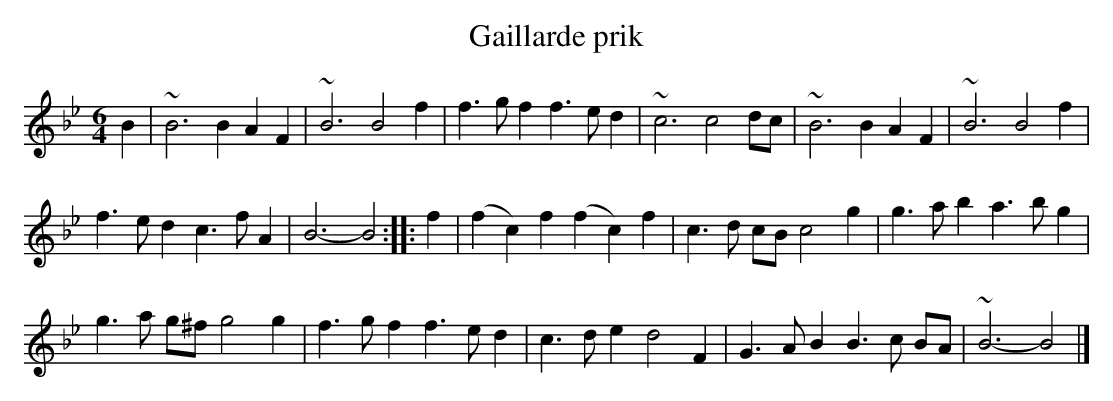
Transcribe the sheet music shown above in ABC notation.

X:1
T:Gaillarde prik
M:6/4
K:Bbmaj
B2|~B6B2A2F2|~B6B4f2|f3gf2f3ed2|~c6c4dc|~B6B2A2F2|~B6B4f2|
f3ed2c3fA2|B6-B4:||:f2|(f2c2)f2(f2c2)f2|c3d cBc4g2|g3ab2a3bg2|
g3a g^fg4g2|f3gf2f3ed2|c3de2d4F2|G3AB2B3c BA|~B6-B4|]
